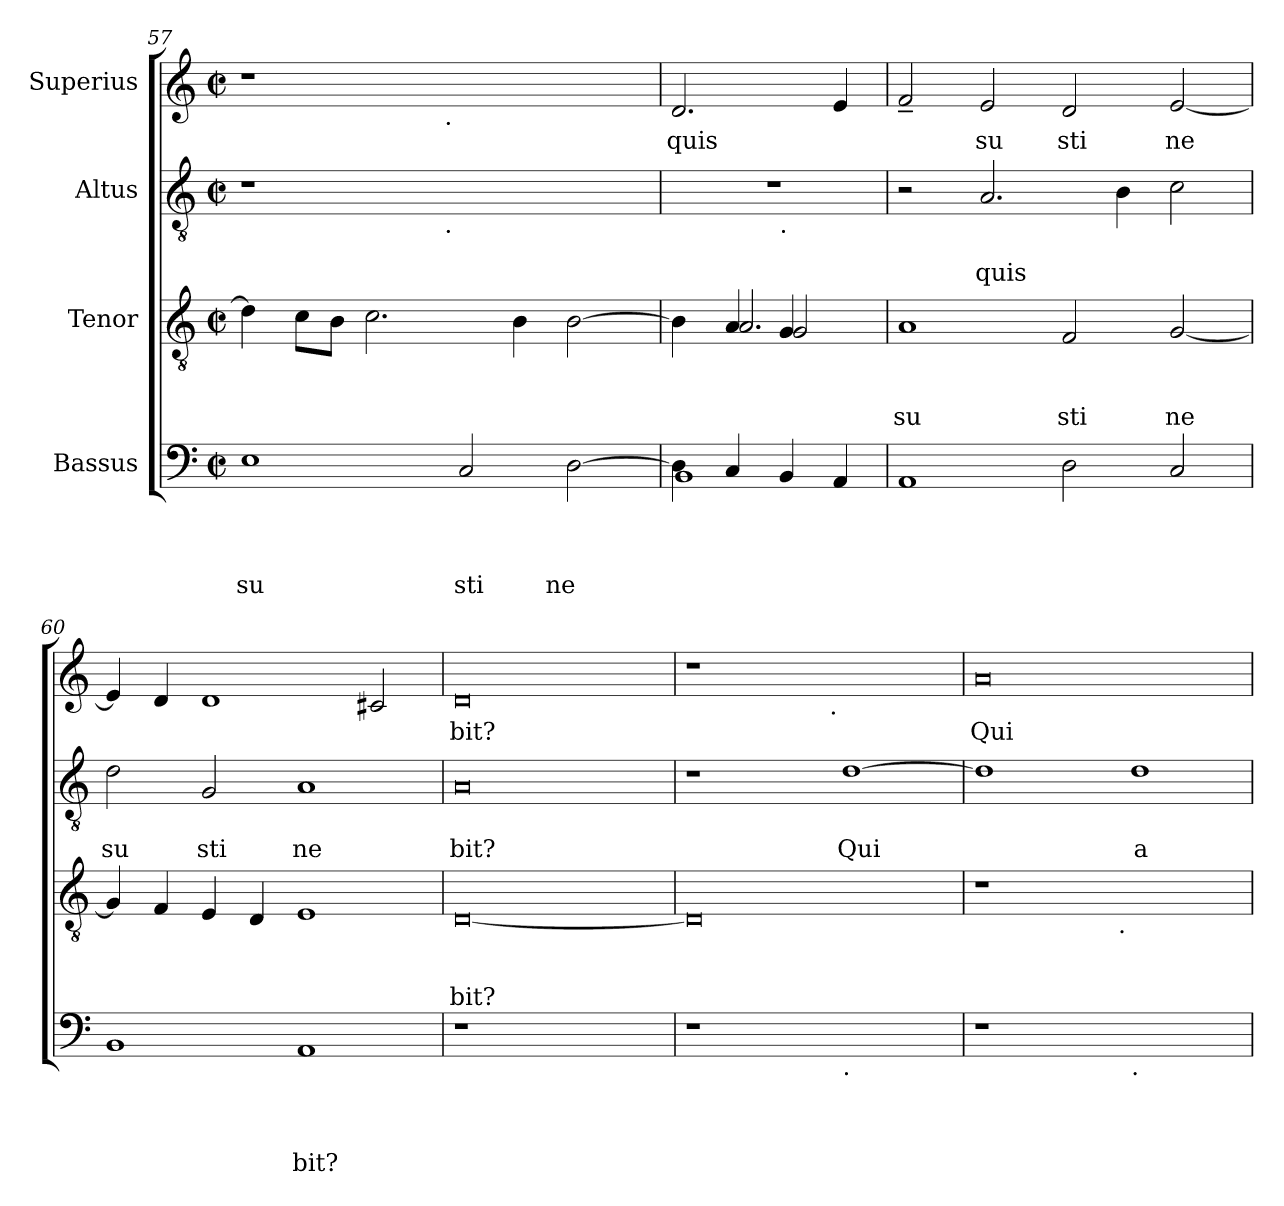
**kern	**text	**text	**text	**text	**kern	**text	**text	**text	**kern	**text	**text	**kern	**text
*part4	*part4	*part4	*part4	*part4	*part3	*part3	*part3	*part3	*part2	*part2	*part2	*part1	*part1
*staff4	*staff4	*staff4	*staff4	*staff4	*staff3	*staff3	*staff3	*staff3	*staff2	*staff2	*staff2	*staff1	*staff1
*I"Bassus	*	*	*	*	*I"Tenor	*	*	*	*I"Altus	*	*	*I"Superius	*
*clefF4	*	*	*	*	*clefGv2	*	*	*	*clefGv2	*	*	*clefG2	*
*k[]	*	*	*	*	*k[]	*	*	*	*k[]	*	*	*k[]	*
*C:	*	*	*	*	*C:	*	*	*	*C:	*	*	*C:	*
*M2/2	*	*	*	*	*M2/2	*	*	*	*M2/2	*	*	*M2/2	*
*met(c|)	*	*	*	*	*met(c|)	*	*	*	*met(c|)	*	*	*met(c|)	*
=57	=57	=57	=57	=57	=57	=57	=57	=57	=57	=57	=57	=57	=57
!	!	!	!	!LO:LY:b	!	!	!	!	!	!	!	!	!
*	*	*	*	*	*	*	*	*	*^	*	*	*^	*
1E	.	.	.	su	4d\]	.	.	.	1r	2ryy	.	.	1r	2ryy	.
.	.	.	.	.	8c\L	.	.	.	.	.	.	.	.	.	.
.	.	.	.	.	8B\J	.	.	.	.	.	.	.	.	.	.
.	.	.	.	.	2.c\	.	.	.	.	4...ryy	.	.	.	4...ryy	.
!	!	!	!	!	!	!	!	!	!	!	!	!	!	!LO:TX:b:t=.	!
!	!	!	!	!	!	!	!	!	!	!LO:TX:b:t=.	!	!	!	!	!
.	.	.	.	.	.	.	.	.	.	1ryy	.	.	.	1ryy	.
!	!	!	!	!LO:LY:b	!	!	!	!	!	!	!	!	!	!	!
2C/	.	.	.	sti	.	.	.	.	1ryy	.	.	.	1ryy	.	.
.	.	.	.	.	4B\	.	.	.	.	.	.	.	.	.	.
!	!	!	!	!LO:LY:b	!	!	!	!	!	!	!	!	!	!	!
[>2D\	.	.	.	ne	[>2B\	.	.	.	.	.	.	.	.	.	.
.	.	.	.	.	.	.	.	.	.	32ryy	.	.	.	32ryy	.
=58	=58	=58	=58	=58	=58	=58	=58	=58	=58	=58	=58	=58	=58	=58	=58
*^	*	*	*	*	*^	*	*	*	*	*	*	*	*	*	*
*	*	*	*	*	*	*	*^	*	*	*	*	*	*	*	*	*	*
!	!	!	!	!	!	!	!	!	!	!	!	!	!	!	!	!	!	!LO:LY:b
*	*	*	*	*	*	*	*	*	*	*	*	*	*	*	*	*v	*v	*
4D\]	1BB	.	.	.	.	4B\]	4ryy	2ryy	.	.	.	1r	2ryy	.	.	2.d/	quis
4C/	.	.	.	.	.	4A/	2.A/	.	.	.	.	.	.	.	.	.	.
!	!	!	!	!	!	!	!	!	!	!	!	!	!LO:TX:b:t=.	!	!	!	!
4BB/	.	.	.	.	.	4G/	.	2G/	.	.	.	.	2ryy	.	.	.	.
4AA/	.	.	.	.	.	4ryy	.	.	.	.	.	.	.	.	.	4e/	.
*v	*v	*	*	*	*	*	*	*	*	*	*	*	*	*	*	*	*
*	*	*	*	*	*v	*v	*v	*	*	*	*	*	*	*	*	*
!!LO:PB:g=z
=59	=59	=59	=59	=59	=59	=59	=59	=59	=59	=59	=59	=59	=59	=59
!	!	!	!	!	!	!	!	!LO:LY:b	!	!	!	!	!	!
*	*	*	*	*	*	*	*	*	*v	*v	*	*	*	*
1AA	.	.	.	.	1A	.	.	su	2r	.	.	2f~</	.
!	!	!	!	!	!	!	!	!	!	!	!LO:LY:b	!	!LO:LY:b
.	.	.	.	.	.	.	.	.	2.A/	.	quis	2e/	su
!	!	!	!	!	!	!	!	!LO:LY:b	!	!	!	!	!LO:LY:b
2D\	.	.	.	.	2F/	.	.	sti	.	.	.	2d/	sti
.	.	.	.	.	.	.	.	.	4B\	.	.	.	.
!	!	!	!	!	!	!	!	!LO:LY:b	!	!	!	!	!LO:LY:b
2C/	.	.	.	.	[<2G/	.	.	ne	2c\	.	.	[<2e/	ne
=60	=60	=60	=60	=60	=60	=60	=60	=60	=60	=60	=60	=60	=60
!	!	!	!	!	!	!	!	!	!	!	!LO:LY:b	!	!
1BB	.	.	.	.	4G/]	.	.	.	2d\	.	su	4e/]	.
.	.	.	.	.	4F/	.	.	.	.	.	.	4d/	.
!	!	!	!	!	!	!	!	!	!	!	!LO:LY:b	!	!
.	.	.	.	.	4E/	.	.	.	2G/	.	sti	1d	.
.	.	.	.	.	4D/	.	.	.	.	.	.	.	.
!	!	!	!	!LO:LY:b	!	!	!	!	!	!	!LO:LY:b	!	!
1AA	.	.	.	bit?	1E	.	.	.	1A	.	ne	.	.
.	.	.	.	.	.	.	.	.	.	.	.	2c#/	.
=61	=61	=61	=61	=61	=61	=61	=61	=61	=61	=61	=61	=61	=61
!	!	!	!	!	!	!	!	!LO:LY:b	!	!	!LO:LY:b	!	!LO:LY:b
1r	.	.	.	.	[<0D	.	.	bit?	0A	.	bit?	0d	bit?
1ryy	.	.	.	.	.	.	.	.	.	.	.	.	.
=62	=62	=62	=62	=62	=62	=62	=62	=62	=62	=62	=62	=62	=62
*	*	*	*	*	*	*	*	*	*	*	*	*^	*
1r	.	.	.	.	0D]	.	.	.	1r	.	.	1r	2ryy	.
.	.	.	.	.	.	.	.	.	.	.	.	.	4...ryy	.
!	!	!	!	!	!	!	!	!	!	!	!	!	!LO:TX:b:t=.	!
.	.	.	.	.	.	.	.	.	.	.	.	.	1ryy	.
!LO:TX:b:t=.	!	!	!	!	!	!	!	!	!	!	!	!	!	!
!	!	!	!	!	!	!	!	!	!	!	!LO:LY:b	!	!	!
1ryy	.	.	.	.	.	.	.	.	[>1d	.	Qui	1ryy	.	.
.	.	.	.	.	.	.	.	.	.	.	.	.	32ryy	.
=63	=63	=63	=63	=63	=63	=63	=63	=63	=63	=63	=63	=63	=63	=63
!	!	!	!	!	!	!	!	!	!	!	!	!	!	!LO:LY:b
*	*	*	*	*	*^	*	*	*	*	*	*	*v	*v	*
1r	.	.	.	.	1r	2ryy	.	.	.	1d]	.	.	0a	Qui
.	.	.	.	.	.	4...ryy	.	.	.	.	.	.	.	.
!	!	!	!	!	!	!LO:TX:b:t=.	!	!	!	!	!	!	!	!
.	.	.	.	.	.	1ryy	.	.	.	.	.	.	.	.
!LO:TX:b:t=.	!	!	!	!	!	!	!	!	!	!	!	!	!	!
!	!	!	!	!	!	!	!	!	!	!	!	!LO:LY:b	!	!
1ryy	.	.	.	.	1ryy	.	.	.	.	1d	.	a	.	.
.	.	.	.	.	.	32ryy	.	.	.	.	.	.	.	.
*	*	*	*	*	*v	*v	*	*	*	*	*	*	*	*
=	=	=	=	=	=	=	=	=	=	=	=	=	=
*-	*-	*-	*-	*-	*-	*-	*-	*-	*-	*-	*-	*-	*-
